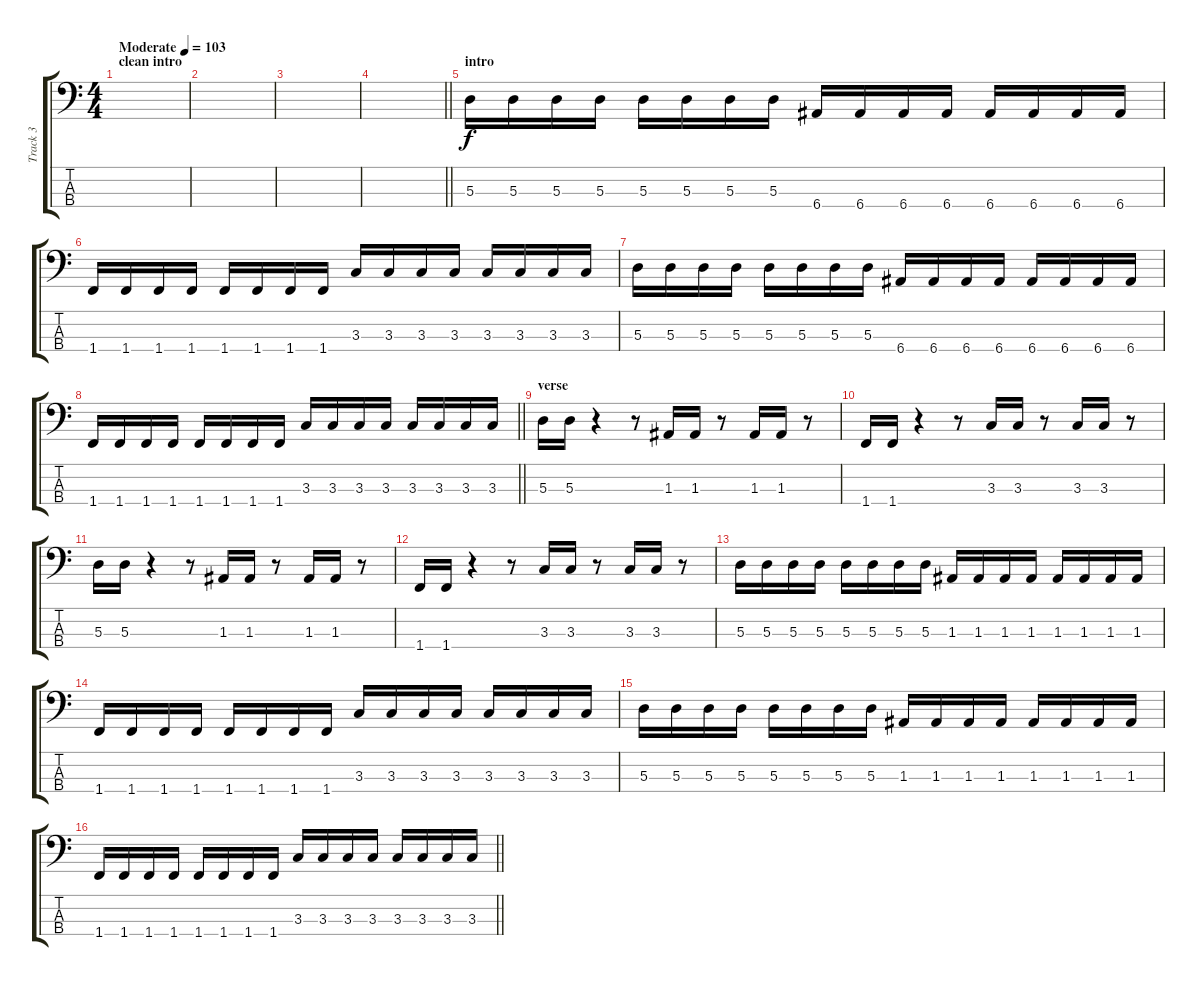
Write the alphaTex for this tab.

\track ("Track 3" "Track 3") {instrument electricbasspick}
\staff {score tabs}
\tuning (G2 D2 A1 E1) {hide}
\ts (4 4)
\section ("" "clean intro")
\tempo (103 "Moderate")
\clef f4
\ks c
|
|
|
\barLineRight lightlight
|
\section ("" "intro")
5.3.16 5.3.16 5.3.16 5.3.16 5.3.16 5.3.16 5.3.16 5.3.16 6.4.16 6.4.16 6.4.16 6.4.16 6.4.16 6.4.16 6.4.16 6.4.16 |
1.4.16 1.4.16 1.4.16 1.4.16 1.4.16 1.4.16 1.4.16 1.4.16 3.3.16 3.3.16 3.3.16 3.3.16 3.3.16 3.3.16 3.3.16 3.3.16 |
5.3.16 5.3.16 5.3.16 5.3.16 5.3.16 5.3.16 5.3.16 5.3.16 6.4.16 6.4.16 6.4.16 6.4.16 6.4.16 6.4.16 6.4.16 6.4.16 |
\barLineRight lightlight
1.4.16 1.4.16 1.4.16 1.4.16 1.4.16 1.4.16 1.4.16 1.4.16 3.3.16 3.3.16 3.3.16 3.3.16 3.3.16 3.3.16 3.3.16 3.3.16 |
\section ("" "verse")
5.3.16 5.3.16 r.4 r.8 1.3.16 1.3.16 r.8 1.3.16 1.3.16 r.8 |
1.4.16 1.4.16 r.4 r.8 3.3.16 3.3.16 r.8 3.3.16 3.3.16 r.8 |
5.3.16 5.3.16 r.4 r.8 1.3.16 1.3.16 r.8 1.3.16 1.3.16 r.8 |
1.4.16 1.4.16 r.4 r.8 3.3.16 3.3.16 r.8 3.3.16 3.3.16 r.8 |
5.3.16 5.3.16 5.3.16 5.3.16 5.3.16 5.3.16 5.3.16 5.3.16 1.3.16 1.3.16 1.3.16 1.3.16 1.3.16 1.3.16 1.3.16 1.3.16 |
1.4.16 1.4.16 1.4.16 1.4.16 1.4.16 1.4.16 1.4.16 1.4.16 3.3.16 3.3.16 3.3.16 3.3.16 3.3.16 3.3.16 3.3.16 3.3.16 |
5.3.16 5.3.16 5.3.16 5.3.16 5.3.16 5.3.16 5.3.16 5.3.16 1.3.16 1.3.16 1.3.16 1.3.16 1.3.16 1.3.16 1.3.16 1.3.16 |
\barLineRight lightlight
1.4.16 1.4.16 1.4.16 1.4.16 1.4.16 1.4.16 1.4.16 1.4.16 3.3.16 3.3.16 3.3.16 3.3.16 3.3.16 3.3.16 3.3.16 3.3.16
